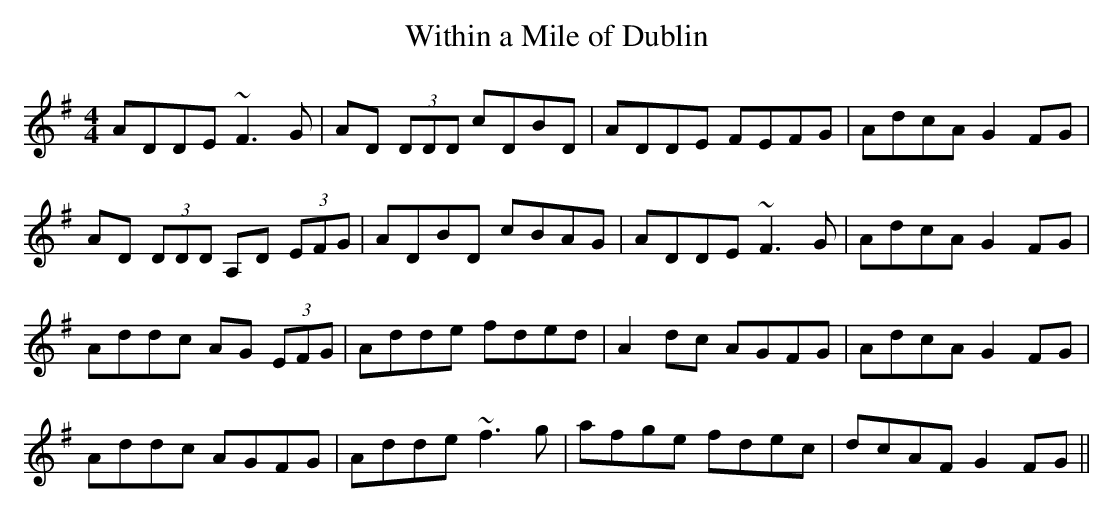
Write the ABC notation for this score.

X:1
T:Within a Mile of Dublin
M:4/4
L:1/8
K:DMix
ADDE ~F3G|AD (3DDD cDBD|ADDE FEFG|AdcA G2FG|
!AD (3DDD A,D (3EFG|ADBD cBAG|ADDE ~F3G|AdcA G2FG|
!Addc AG (3EFG|Adde fded|A2dc AGFG|AdcA G2FG|
!Addc AGFG|Adde ~f3g|afge fdec|dcAF G2FG||
